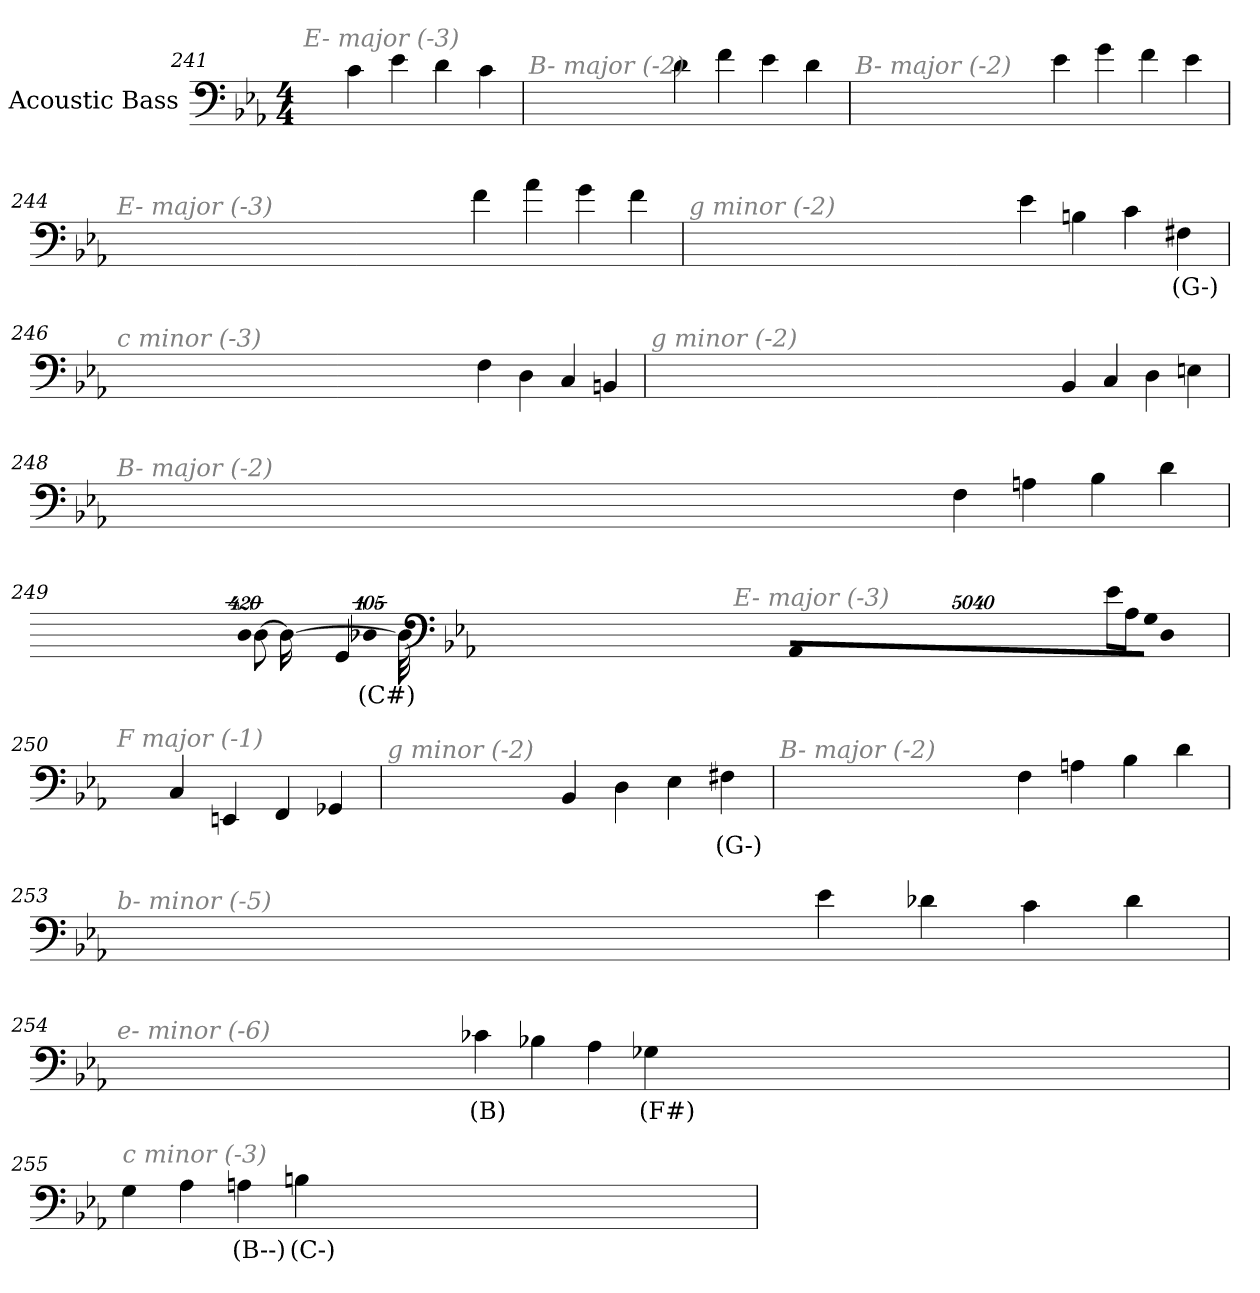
**kern	**text
*part1	*part1
*staff1	*staff1
*I"Acoustic Bass	*
*clefF4	*
*ITrd7c12	*
*k[b-e-a-]	*
*E-:	*
*M4/4	*
=241	=241
!LO:TX:i:color=#808080:t=E- major (-3)	!
4C	.
4E-	.
4D	.
4C	.
=242	=242
!LO:TX:i:color=#808080:t=B- major (-2)	!
4D	.
4F	.
4E-	.
4D	.
=243	=243
!LO:TX:i:color=#808080:t=B- major (-2)	!
4E-	.
4G	.
4F	.
4E-	.
=244	=244
!LO:TX:i:color=#808080:t=E- major (-3)	!
4F	.
4A-	.
4G	.
4F	.
=245	=245
!LO:TX:i:color=#808080:t=g minor (-2)	!
4E-	.
4BBn	.
4C	.
4FF#Xi	(G-)
=246	=246
!LO:TX:i:color=#808080:t=c minor (-3)	!
4FF	.
4DD	.
4CC	.
4BBBn	.
=247	=247
!LO:TX:i:color=#808080:t=g minor (-2)	!
4BBB-	.
4CC	.
4DD	.
4EEn	.
=248	=248
!LO:TX:i:color=#808080:t=B- major (-2)	!
4FF	.
4AAn	.
4BB-	.
4D	.
=249	=249
!LO:TX:i:color=#808080:t=E- major (-3)	!
8E-L	.
8AA-J	.
!LO:N:vis=8	!
40320%3347GGL	.
!LO:N:vis=8	!
40320%3347DD	.
!LO:N:vis=8	!
40320%3347AAA-J	.
!LO:N:vis=1024	!
[13440%13DD-Xi	(C#)
8DD-i_	.
16DD-i_	.
32DD-i_	.
!LO:N:vis=1024%31	!
13440%407DD-i]	.
4GGG	.
=250	=250
!LO:TX:i:color=#808080:t=F major (-1)	!
4CC	.
4EEEn	.
4FFF	.
4GGG-X	.
=251	=251
!LO:TX:i:color=#808080:t=g minor (-2)	!
4BBB-	.
4DD	.
4EE-	.
4FF#Xi	(G-)
=252	=252
!LO:TX:i:color=#808080:t=B- major (-2)	!
4FF	.
4AAn	.
4BB-	.
4D	.
=253	=253
!LO:TX:i:color=#808080:t=b- minor (-5)	!
4E-	.
4D-X	.
4C	.
4D-	.
=254	=254
!LO:TX:i:color=#808080:t=e- minor (-6)	!
4C-Xi	(B)
4BB-X	.
4AA-	.
4GG-Xi	(F#)
=255	=255
!LO:TX:i:color=#808080:t=c minor (-3)	!
4GG	.
4AA-	.
4AAni	(B--)
4BBni	(C-)
=	=
*-	*-
